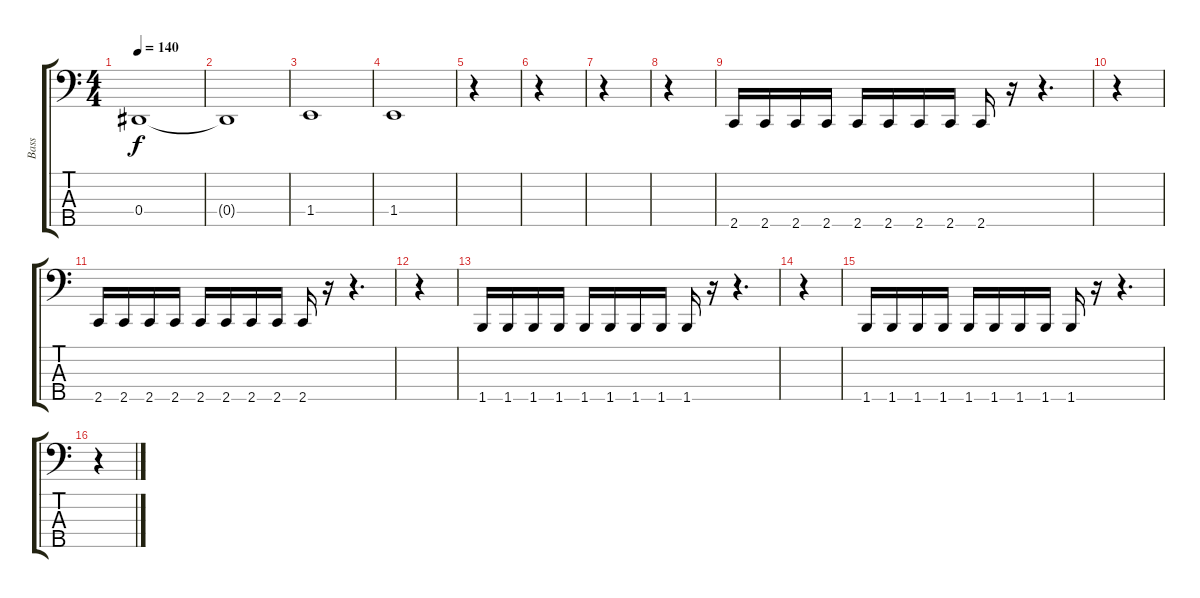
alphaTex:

\track ("Bass" "Bass") {instrument electricbassfinger}
\staff {score tabs}
\tuning (Gb2 Db2 Ab1 Eb1 Bb0) {hide}
\ts (4 4)
\tempo 140
\clef f4
\ks c
0.4.1{dy f} |
0.4{t}.1 |
1.4.1 |
1.4.1 |
r.4 |
r.4 |
r.4 |
r.4 |
2.5.16 2.5.16 2.5.16 2.5.16 2.5.16 2.5.16 2.5.16 2.5.16 2.5.16 r.16 r.4{d} |
r.4 |
2.5.16 2.5.16 2.5.16 2.5.16 2.5.16 2.5.16 2.5.16 2.5.16 2.5.16 r.16 r.4{d} |
r.4 |
1.5.16 1.5.16 1.5.16 1.5.16 1.5.16 1.5.16 1.5.16 1.5.16 1.5.16 r.16 r.4{d} |
r.4 |
1.5.16 1.5.16 1.5.16 1.5.16 1.5.16 1.5.16 1.5.16 1.5.16 1.5.16 r.16 r.4{d} |
r.4
